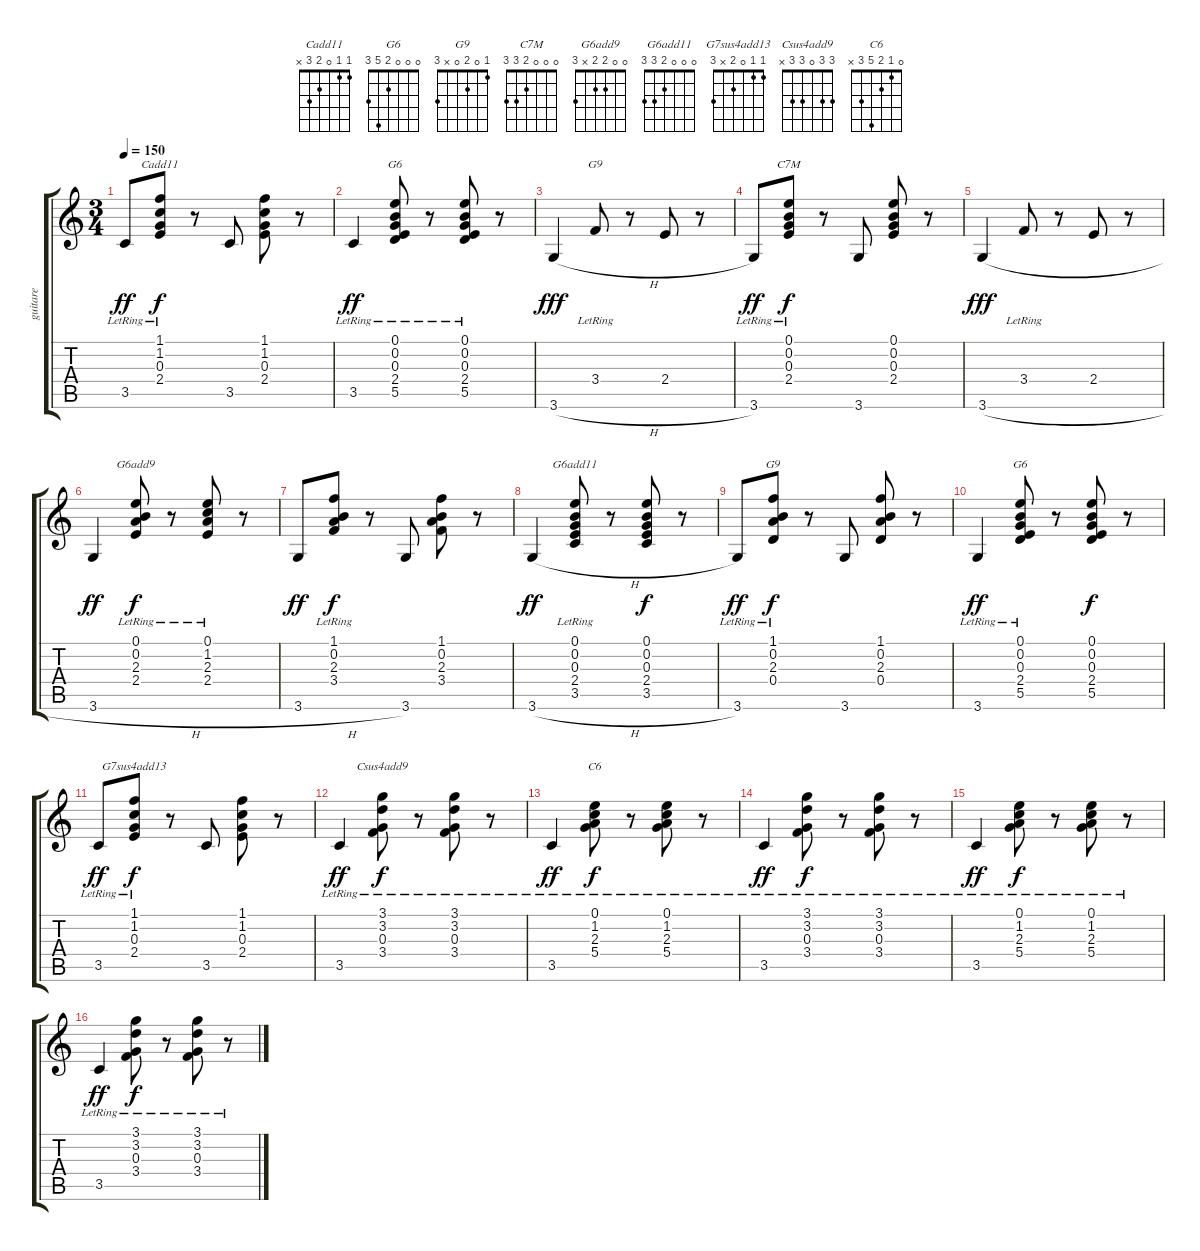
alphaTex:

\track ("guitare" "guitare") {instrument acousticguitarnylon}
\staff {score tabs}
\tuning (E4 B3 G3 D3 A2 E2) {hide}
\chord ("Cadd11" 1 1 0 2 3 x)
\chord ("G6" 0 0 0 2 5 x)
\chord ("G9" 1 0 2 3 x 3)
\chord ("C7M" 0 0 0 2 3 3)
\chord ("G6add9" 0 0 2 2 x 3)
\chord ("G6add11" 0 0 0 2 3 3)
\chord ("G9" 1 0 2 0 x 3)
\chord ("G6" 0 0 0 2 5 3)
\chord ("G7sus4add13" 1 1 0 2 x 3)
\chord ("Csus4add9" 3 3 0 3 3 x)
\chord ("C6" 0 1 2 5 3 x)
\ts (3 4)
\tempo 150
\clef g2
\ks c
3.5{lr}.8{dy ff} (1.1{lr} 1.2{lr} 0.3{lr} 2.4{lr}).8{ch "Cadd11" dy f} r.8 3.5.8 (1.1 1.2 0.3 2.4).8 r.8 |
3.5{lr}.4{dy ff} (0.1{lr} 0.2{lr} 0.3{lr} 2.4{lr} 5.5{lr}).8{ch "G6"} r.8 (0.1{lr} 0.2{lr} 0.3{lr} 2.4{lr} 5.5{lr}).8 r.8 |
3.6{h}.4{dy fff} 3.4{lr}.8{ch "G9"} r.8 2.4.8 r.8 |
3.6{lr}.8{dy ff} (0.1{lr} 0.2{lr} 0.3{lr} 2.4{lr}).8{ch "C7M" dy f} r.8 3.6.8 (0.1 0.2 0.3 2.4).8 r.8 |
3.6{h}.4{dy fff} 3.4{lr}.8 r.8 2.4.8 r.8 |
3.6{h}.4{dy ff} (0.1{lr} 0.2{lr} 2.3{lr} 2.4{lr}).8{ch "G6add9" dy f} r.8 (0.1{lr} 1.2{lr} 2.3{lr} 2.4{lr}).8 r.8 |
3.6{h}.8{dy ff} (1.1{lr} 0.2{lr} 2.3{lr} 3.4{lr}).8{dy f} r.8 3.6.8 (1.1 0.2 2.3 3.4).8 r.8 |
3.6{h}.4{dy ff} (0.1{lr} 0.2{lr} 0.3{lr} 2.4{lr} 3.5{lr}).8{ch "G6add11"} r.8 (0.1 0.2 0.3 2.4 3.5).8{dy f} r.8 |
3.6{lr}.8{dy ff} (1.1{lr} 0.2{lr} 2.3{lr} 0.4{lr}).8{ch "G9" dy f} r.8 3.6.8 (1.1 0.2 2.3 0.4).8 r.8 |
3.6{lr}.4{dy ff} (0.1{lr} 0.2{lr} 0.3{lr} 2.4{lr} 5.5{lr}).8{ch "G6"} r.8 (0.1 0.2 0.3 2.4 5.5).8{dy f} r.8 |
3.5{lr}.8{dy ff} (1.1{lr} 1.2{lr} 0.3{lr} 2.4{lr}).8{ch "G7sus4add13" dy f} r.8 3.5.8 (1.1 1.2 0.3 2.4).8 r.8 |
3.5{lr}.4{dy ff} (3.1{lr} 3.2{lr} 0.3{lr} 3.4{lr}).8{ch "Csus4add9" dy f} r.8 (3.1{lr} 3.2{lr} 0.3{lr} 3.4{lr}).8 r.8 |
3.5{lr}.4{dy ff} (0.1{lr} 1.2{lr} 2.3{lr} 5.4{lr}).8{ch "C6" dy f} r.8 (0.1{lr} 1.2{lr} 2.3{lr} 5.4{lr}).8 r.8 |
3.5{lr}.4{dy ff} (3.1{lr} 3.2{lr} 0.3{lr} 3.4{lr}).8{dy f} r.8 (3.1{lr} 3.2{lr} 0.3{lr} 3.4{lr}).8 r.8 |
3.5{lr}.4{dy ff} (0.1{lr} 1.2{lr} 2.3{lr} 5.4{lr}).8{dy f} r.8 (0.1{lr} 1.2{lr} 2.3{lr} 5.4{lr}).8 r.8 |
3.5{lr}.4{dy ff} (3.1{lr} 3.2{lr} 0.3{lr} 3.4{lr}).8{dy f} r.8 (3.1{lr} 3.2{lr} 0.3{lr} 3.4{lr}).8 r.8
